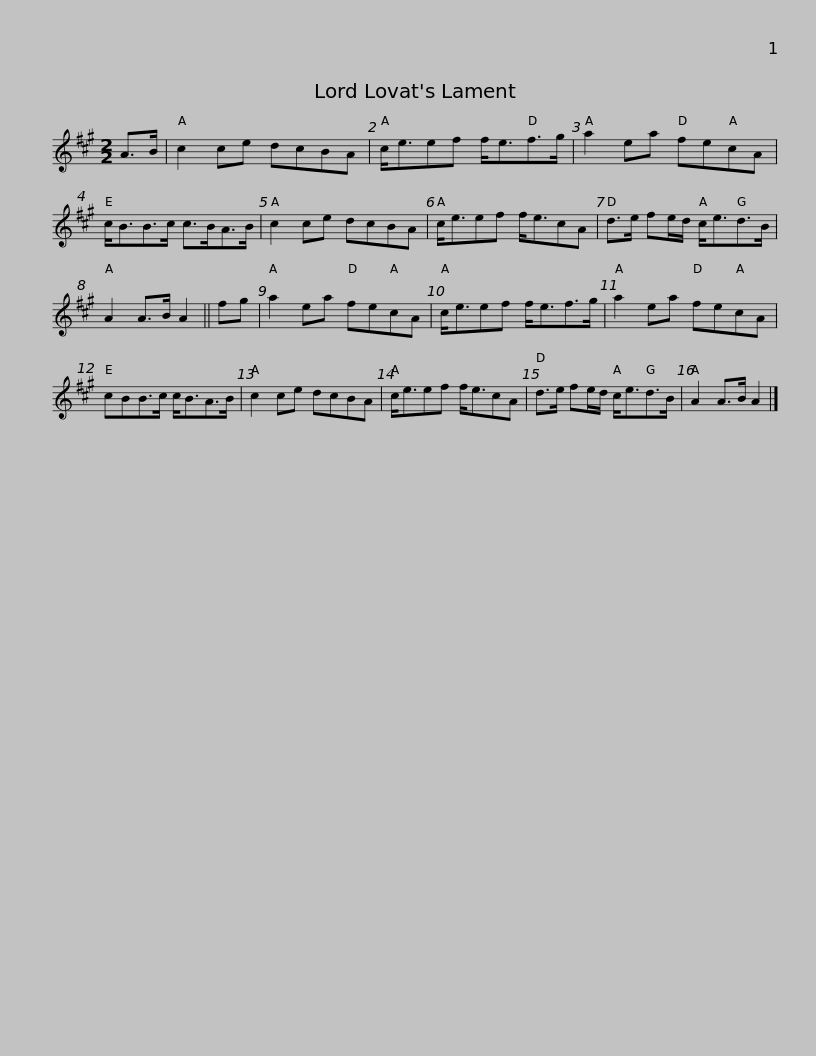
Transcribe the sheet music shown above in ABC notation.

X:1
L:1/8
M:2/2
I:linebreak $
K:A
V:1 treble
V:1
 A>B | c2 ce dcBA | c<eef f<ef>g | a2 ea fecA | c<BB>c c>BA>B | %5
 c2 ce dcBA |$ c<eef f<ecA | d>e fe/d/ c<ed>B | A2 A>B A2 || fg | %10
 a2 ea fecA | c<eef f<ef>g |$ a2 ea fecA | cBB>c c<BA>B | c2 ce dcBA | %15
 c<eef f<ecA | d>e fe/d/ c<ed>B |$ A2 A>B A2 |] %18
